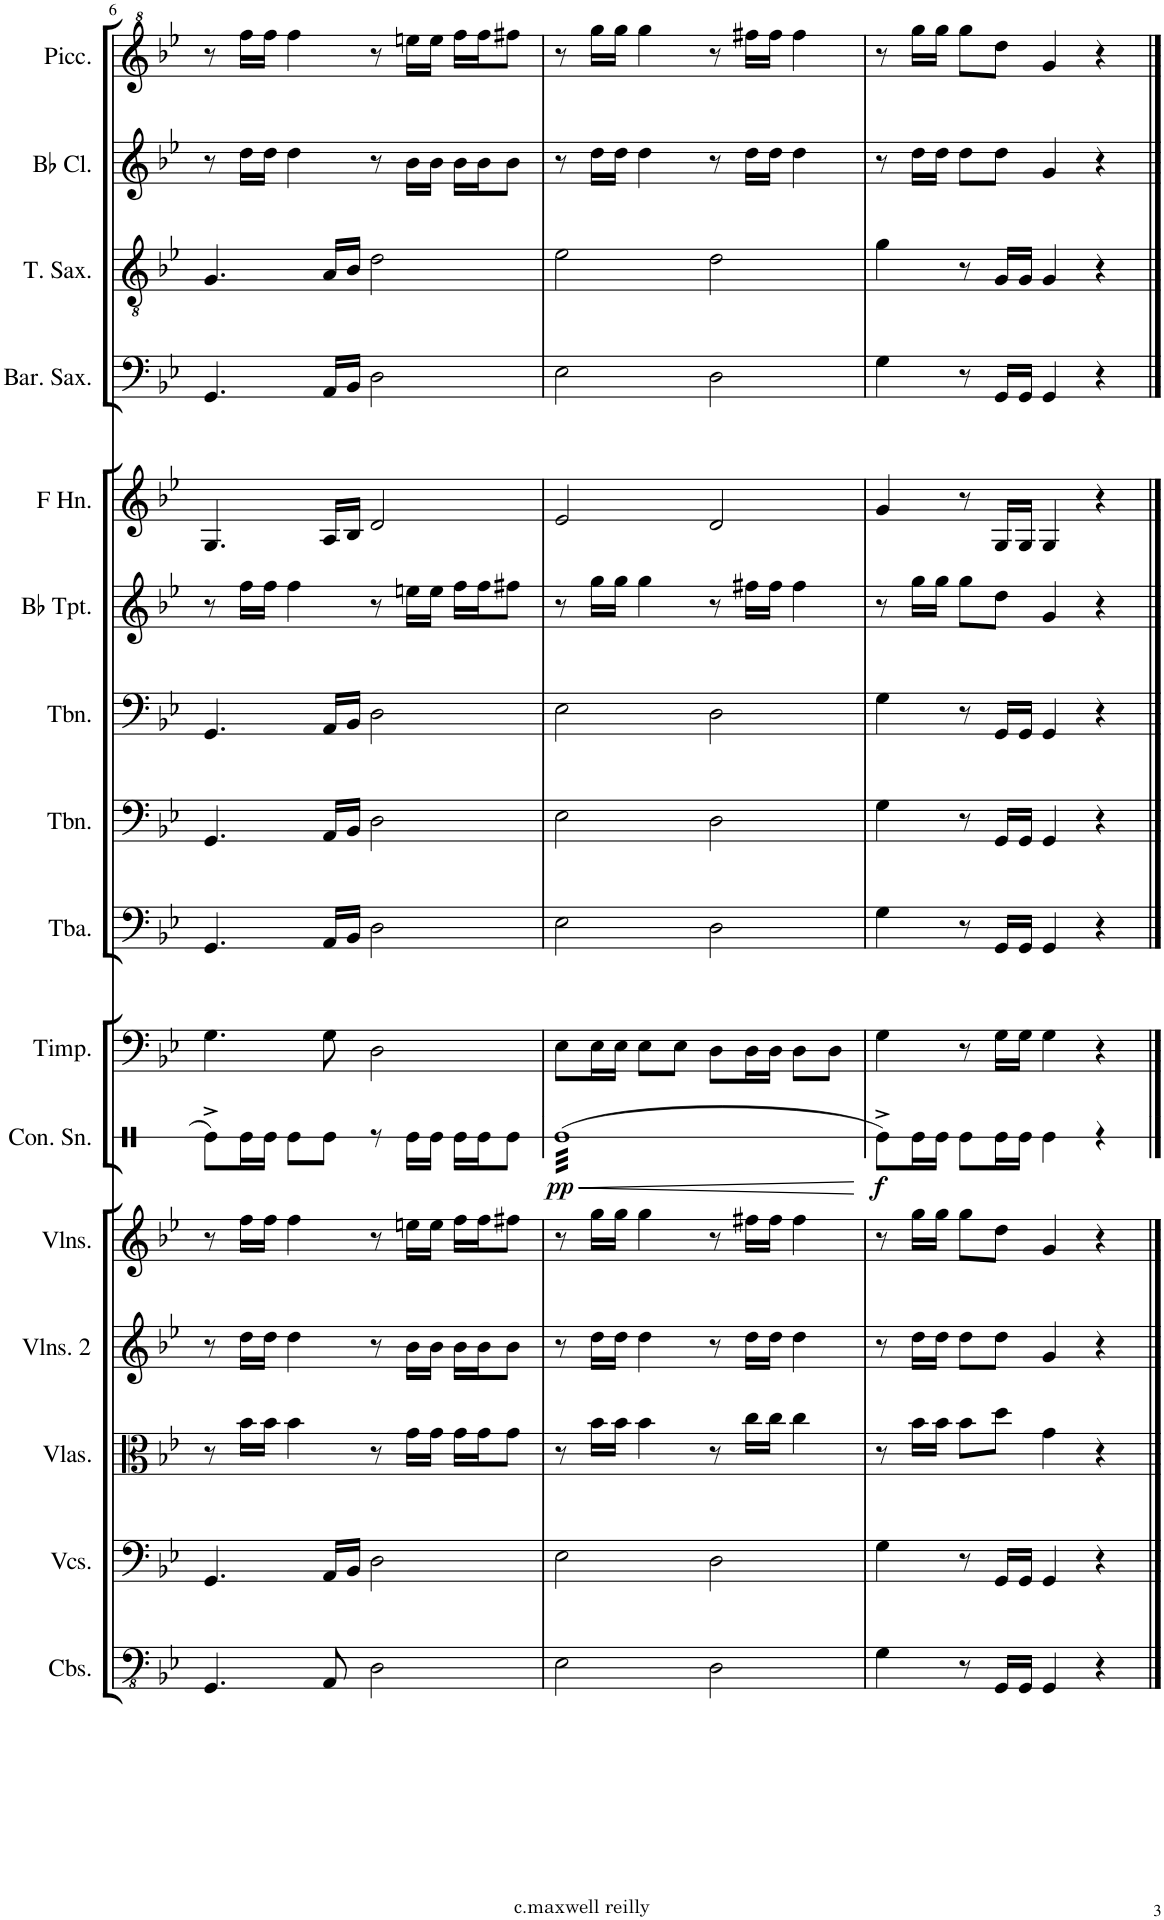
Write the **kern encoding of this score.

**kern	**kern	**kern	**kern	**kern	**kern	**kern	**kern	**dynam	**kern	**kern	**kern	**kern	**kern	**kern	**kern	**kern	**kern	**kern
*part17	*part17	*part16	*part15	*part14	*part13	*part12	*part11	*part11	*part10	*part9	*part8	*part7	*part6	*part5	*part4	*part3	*part2	*part1
*staff18	*staff17	*staff16	*staff15	*staff14	*staff13	*staff12	*staff11	*staff11	*staff10	*staff9	*staff8	*staff7	*staff6	*staff5	*staff4	*staff3	*staff2	*staff1
*I"Piano	*	*I"Contrabasses	*I"Violoncellos	*I"Violas	*I"Violin 2	*I"Violin	*I"Concert Snare Drum	*	*I"Timpani	*I"Tuba	*I"Trombone	*I"Trombone	*I"Bb Trumpet	*I"Horn in F	*I"Baritone Saxophone	*I"Tenor Saxophone	*I"Bb Clarinet	*I"Piccolo
*I'Pno.	*	*I'Cbs.	*I'Vcs.	*I'Vlas.	*	*	*I'Con. Sn.	*	*I'Timp.	*I'Tba.	*I'Tbn.	*I'Tbn.	*I'Bb Tpt.	*	*I'Bar. Sax.	*I'T. Sax.	*I'Bb Cl.	*I'Picc.
!!LO:PB:g=z
*clefF4	*clefG2	*clefFv4	*clefF4	*clefC3	*clefG2	*clefG2	*clefX	*	*clefF4	*clefF4	*clefF4	*clefF4	*clefG2	*clefG2	*clefF4	*clefGv2	*clefG2	*clefG^2
*	*	*	*	*	*	*	*	*	*	*	*	*	*Trd1c2	*Trd4c7	*Trd12c21	*Trd8c14	*Trd1c2	*Trd-7c-12
*k[b-e-]	*k[b-e-]	*k[b-e-]	*k[b-e-]	*k[b-e-]	*k[b-e-]	*k[b-e-]	*k[]	*	*k[b-e-]	*k[b-e-]	*k[b-e-]	*k[b-e-]	*k[b-e-]	*k[b-e-]	*k[b-e-]	*k[b-e-]	*k[b-e-]	*k[b-e-]
*M4/4	*M4/4	*M4/4	*M4/4	*M4/4	*M4/4	*M4/4	*M4/4	*	*M4/4	*M4/4	*M4/4	*M4/4	*M4/4	*M4/4	*M4/4	*M4/4	*M4/4	*M4/4
=6	=6	=6	=6	=6	=6	=6	=6	=6	=6	=6	=6	=6	=6	=6	=6	=6	=6	=6
*	*^	*	*	*	*	*	*	*	*	*	*	*	*	*	*	*	*	*
4.GG	8r	4.g	4.GGG/	4.GG/	8r	8r	8r	8Re^\L	.	4.G\	4.GG/	4.GG/	4.GG/	8r	4.G/	4.GG/	4.G/	8r	8r
.	16ff\LL	.	.	.	16b-\LL	16dd\LL	16ff\LL	16Re\L	.	.	.	.	.	16ff\LL	.	.	.	16dd\LL	16fff\LL
.	16ff\JJ	.	.	.	16b-\JJ	16dd\JJ	16ff\JJ	16Re\JJ	.	.	.	.	.	16ff\JJ	.	.	.	16dd\JJ	16fff\JJ
.	4ff	.	.	.	4b-\	4dd\	4ff\	8Re\L	.	.	.	.	.	4ff\	.	.	.	4dd\	4fff\
16AA/LL	.	16a/LL	8AAA/	16AA/LL	.	.	.	8Re\J	.	8G\	16AA/LL	16AA/LL	16AA/LL	.	16A/LL	16AA/LL	16A/LL	.	.
16BB-/JJ	.	16b-/JJ	.	16BB-/JJ	.	.	.	.	.	.	16BB-/JJ	16BB-/JJ	16BB-/JJ	.	16B-/JJ	16BB-/JJ	16B-/JJ	.	.
2D	8r	2dd	2DD\	2D\	8r	8r	8r	8r	.	2D\	2D\	2D\	2D\	8r	2d/	2D\	2d\	8r	8r
.	16een\LL	.	.	.	16g\LL	16b-\LL	16een\LL	16Re\LL	.	.	.	.	.	16een\LL	.	.	.	16b-\LL	16eeen\LL
.	16ee\JJ	.	.	.	16g\JJ	16b-\JJ	16ee\JJ	16Re\JJ	.	.	.	.	.	16ee\JJ	.	.	.	16b-\JJ	16eee\JJ
.	16ff\LL	.	.	.	16g\LL	16b-\LL	16ff\LL	16Re\LL	.	.	.	.	.	16ff\LL	.	.	.	16b-\LL	16fff\LL
.	16ff\J	.	.	.	16g\J	16b-\J	16ff\J	16Re\J	.	.	.	.	.	16ff\J	.	.	.	16b-\J	16fff\J
.	8ff#X\J	.	.	.	8g\J	8b-\J	8ff#X\J	8Re\J	.	.	.	.	.	8ff#X\J	.	.	.	8b-\J	8fff#X\J
*	*v	*v	*	*	*	*	*	*	*	*	*	*	*	*	*	*	*	*	*
=7	=7	=7	=7	=7	=7	=7	=7	=7	=7	=7	=7	=7	=7	=7	=7	=7	=7	=7
!	!	!	!	!	!	!	!	!LO:HP:b	!	!	!	!	!	!	!	!	!	!
!	!	!	!	!	!	!	!	!LO:DY:n=1:b	!	!	!	!	!	!	!	!	!	!
*	*	*	*	*	*	*	*tremolo	*	*	*	*	*	*	*	*	*	*	*
2E-	8r	2EE-\	2E-\	8r	8r	8r	(32ReLLL	< pp	8E-\L	2E-\	2E-\	2E-\	8r	2e-/	2E-\	2e-\	8r	8r
.	.	.	.	.	.	.	(32Re	.	.	.	.	.	.	.	.	.	.	.
.	.	.	.	.	.	.	(32Re	.	.	.	.	.	.	.	.	.	.	.
.	.	.	.	.	.	.	(32Re	.	.	.	.	.	.	.	.	.	.	.
.	16gg\LL	.	.	16b-\LL	16dd\LL	16gg\LL	(32Re	.	16E-\L	.	.	.	16gg\LL	.	.	.	16dd\LL	16ggg\LL
.	.	.	.	.	.	.	(32Re	.	.	.	.	.	.	.	.	.	.	.
.	16gg\JJ	.	.	16b-\JJ	16dd\JJ	16gg\JJ	(32Re	.	16E-\JJ	.	.	.	16gg\JJ	.	.	.	16dd\JJ	16ggg\JJ
.	.	.	.	.	.	.	(32Re	.	.	.	.	.	.	.	.	.	.	.
.	4gg	.	.	4b-\	4dd\	4gg\	(32Re	.	8E-\L	.	.	.	4gg\	.	.	.	4dd\	4ggg\
.	.	.	.	.	.	.	(32Re	.	.	.	.	.	.	.	.	.	.	.
.	.	.	.	.	.	.	(32Re	.	.	.	.	.	.	.	.	.	.	.
.	.	.	.	.	.	.	(32Re	.	.	.	.	.	.	.	.	.	.	.
.	.	.	.	.	.	.	(32Re	.	8E-\J	.	.	.	.	.	.	.	.	.
.	.	.	.	.	.	.	(32Re	.	.	.	.	.	.	.	.	.	.	.
.	.	.	.	.	.	.	(32Re	.	.	.	.	.	.	.	.	.	.	.
.	.	.	.	.	.	.	(32Re	.	.	.	.	.	.	.	.	.	.	.
2D	8r	2DD\	2D\	8r	8r	8r	(32Re	.	8D\L	2D\	2D\	2D\	8r	2d/	2D\	2d\	8r	8r
.	.	.	.	.	.	.	(32Re	.	.	.	.	.	.	.	.	.	.	.
.	.	.	.	.	.	.	(32Re	.	.	.	.	.	.	.	.	.	.	.
.	.	.	.	.	.	.	(32Re	.	.	.	.	.	.	.	.	.	.	.
.	16ff#X\LL	.	.	16cc\LL	16dd\LL	16ff#X\LL	(32Re	.	16D\L	.	.	.	16ff#X\LL	.	.	.	16dd\LL	16fff#X\LL
.	.	.	.	.	.	.	(32Re	.	.	.	.	.	.	.	.	.	.	.
.	16ff#\JJ	.	.	16cc\JJ	16dd\JJ	16ff#\JJ	(32Re	.	16D\JJ	.	.	.	16ff#\JJ	.	.	.	16dd\JJ	16fff#\JJ
.	.	.	.	.	.	.	(32Re	.	.	.	.	.	.	.	.	.	.	.
.	4ff#	.	.	4cc\	4dd\	4ff#\	(32Re	.	8D\L	.	.	.	4ff#\	.	.	.	4dd\	4fff#\
.	.	.	.	.	.	.	(32Re	.	.	.	.	.	.	.	.	.	.	.
.	.	.	.	.	.	.	(32Re	.	.	.	.	.	.	.	.	.	.	.
.	.	.	.	.	.	.	(32Re	.	.	.	.	.	.	.	.	.	.	.
.	.	.	.	.	.	.	(32Re	.	8D\J	.	.	.	.	.	.	.	.	.
.	.	.	.	.	.	.	(32Re	.	.	.	.	.	.	.	.	.	.	.
.	.	.	.	.	.	.	(32Re	.	.	.	.	.	.	.	.	.	.	.
.	.	.	.	.	.	.	(32ReJJJ	.	.	.	.	.	.	.	.	.	.	.
*	*	*	*	*	*	*	*Xtremolo	*	*	*	*	*	*	*	*	*	*	*
.	.	.	.	.	.	.	.	[	.	.	.	.	.	.	.	.	.	.
=8	=8	=8	=8	=8	=8	=8	=8	=8	=8	=8	=8	=8	=8	=8	=8	=8	=8	=8
!	!	!	!	!	!	!	!	!LO:DY:b	!	!	!	!	!	!	!	!	!	!
4G	8r	4GG\	4G\	8r	8r	8r	8Re^\L)	f	4G\	4G\	4G\	4G\	8r	4g/	4G\	4g\	8r	8r
.	16gg\LL	.	.	16b-\LL	16dd\LL	16gg\LL	16Re\L	.	.	.	.	.	16gg\LL	.	.	.	16dd\LL	16ggg\LL
.	16gg\JJ	.	.	16b-\JJ	16dd\JJ	16gg\JJ	16Re\JJ	.	.	.	.	.	16gg\JJ	.	.	.	16dd\JJ	16ggg\JJ
8r	8gg\L	8r	8r	8b-\L	8dd\L	8gg\L	8Re\L	.	8r	8r	8r	8r	8gg\L	8r	8r	8r	8dd\L	8ggg\L
16GG/LL	8dd\J	16GGG/LL	16GG/LL	8dd\J	8dd\J	8dd\J	16Re\L	.	16G\LL	16GG/LL	16GG/LL	16GG/LL	8dd\J	16G/LL	16GG/LL	16G/LL	8dd\J	8ddd\J
16GG/JJ	.	16GGG/JJ	16GG/JJ	.	.	.	16Re\JJ	.	16G\JJ	16GG/JJ	16GG/JJ	16GG/JJ	.	16G/JJ	16GG/JJ	16G/JJ	.	.
4GG	4g	4GGG/	4GG/	4g\	4g/	4g/	4Re\	.	4G\	4GG/	4GG/	4GG/	4g/	4G/	4GG/	4G/	4g/	4gg/
4r	4r	4r	4r	4r	4r	4r	4r	.	4r	4r	4r	4r	4r	4r	4r	4r	4r	4r
==	==	==	==	==	==	==	==	==	==	==	==	==	==	==	==	==	==	==
*-	*-	*-	*-	*-	*-	*-	*-	*-	*-	*-	*-	*-	*-	*-	*-	*-	*-	*-
